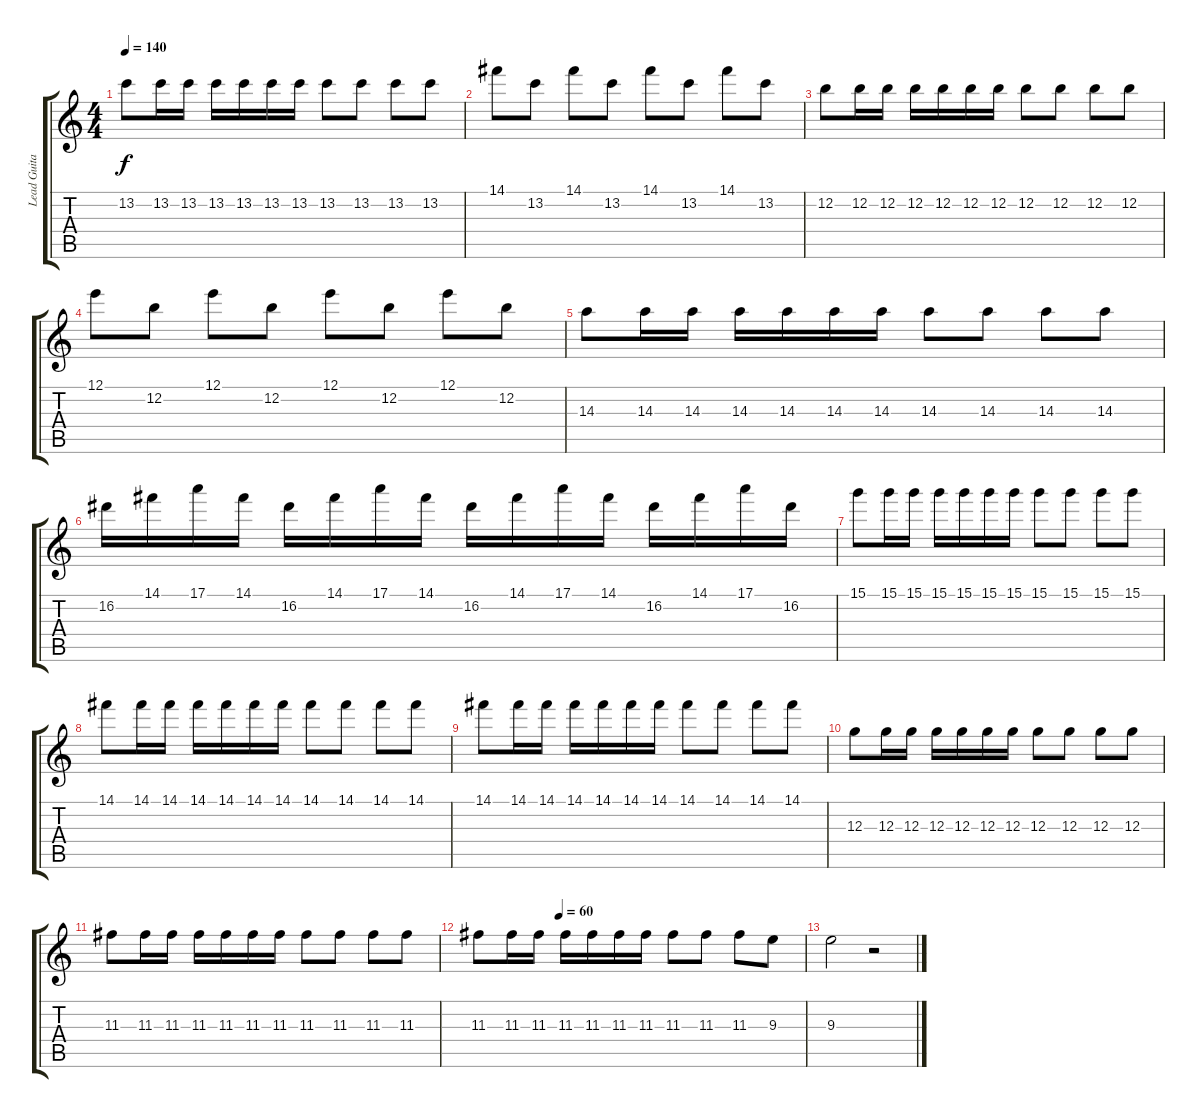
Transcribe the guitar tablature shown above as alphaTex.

\track ("Lead Guitar (Enrik Garcia)" "Lead Guita") {instrument distortionguitar}
\staff {score tabs}
\tuning (E4 B3 G3 D3 A2 E2) {hide}
\ts (4 4)
\tempo 140
\clef g2
\ks c
13.2.8{dy f} 13.2.16 13.2.16 13.2.16 13.2.16 13.2.16 13.2.16 13.2.8 13.2.8 13.2.8 13.2.8 |
14.1.8 13.2.8 14.1.8 13.2.8 14.1.8 13.2.8 14.1.8 13.2.8 |
12.2.8 12.2.16 12.2.16 12.2.16 12.2.16 12.2.16 12.2.16 12.2.8 12.2.8 12.2.8 12.2.8 |
12.1.8 12.2.8 12.1.8 12.2.8 12.1.8 12.2.8 12.1.8 12.2.8 |
14.3.8 14.3.16 14.3.16 14.3.16 14.3.16 14.3.16 14.3.16 14.3.8 14.3.8 14.3.8 14.3.8 |
16.2.16 14.1.16 17.1.16 14.1.16 16.2.16 14.1.16 17.1.16 14.1.16 16.2.16 14.1.16 17.1.16 14.1.16 16.2.16 14.1.16 17.1.16 16.2.16 |
15.1.8 15.1.16 15.1.16 15.1.16 15.1.16 15.1.16 15.1.16 15.1.8 15.1.8 15.1.8 15.1.8 |
14.1.8 14.1.16 14.1.16 14.1.16 14.1.16 14.1.16 14.1.16 14.1.8 14.1.8 14.1.8 14.1.8 |
14.1.8 14.1.16 14.1.16 14.1.16 14.1.16 14.1.16 14.1.16 14.1.8 14.1.8 14.1.8 14.1.8 |
12.3.8 12.3.16 12.3.16 12.3.16 12.3.16 12.3.16 12.3.16 12.3.8 12.3.8 12.3.8 12.3.8 |
11.3.8 11.3.16 11.3.16 11.3.16 11.3.16 11.3.16 11.3.16 11.3.8 11.3.8 11.3.8 11.3.8 |
\tempo (60 0.25)
11.3.8 11.3.16 11.3.16 11.3.16 11.3.16 11.3.16 11.3.16 11.3.8 11.3.8 11.3.8 9.3.8 |
9.3.2 r.2
